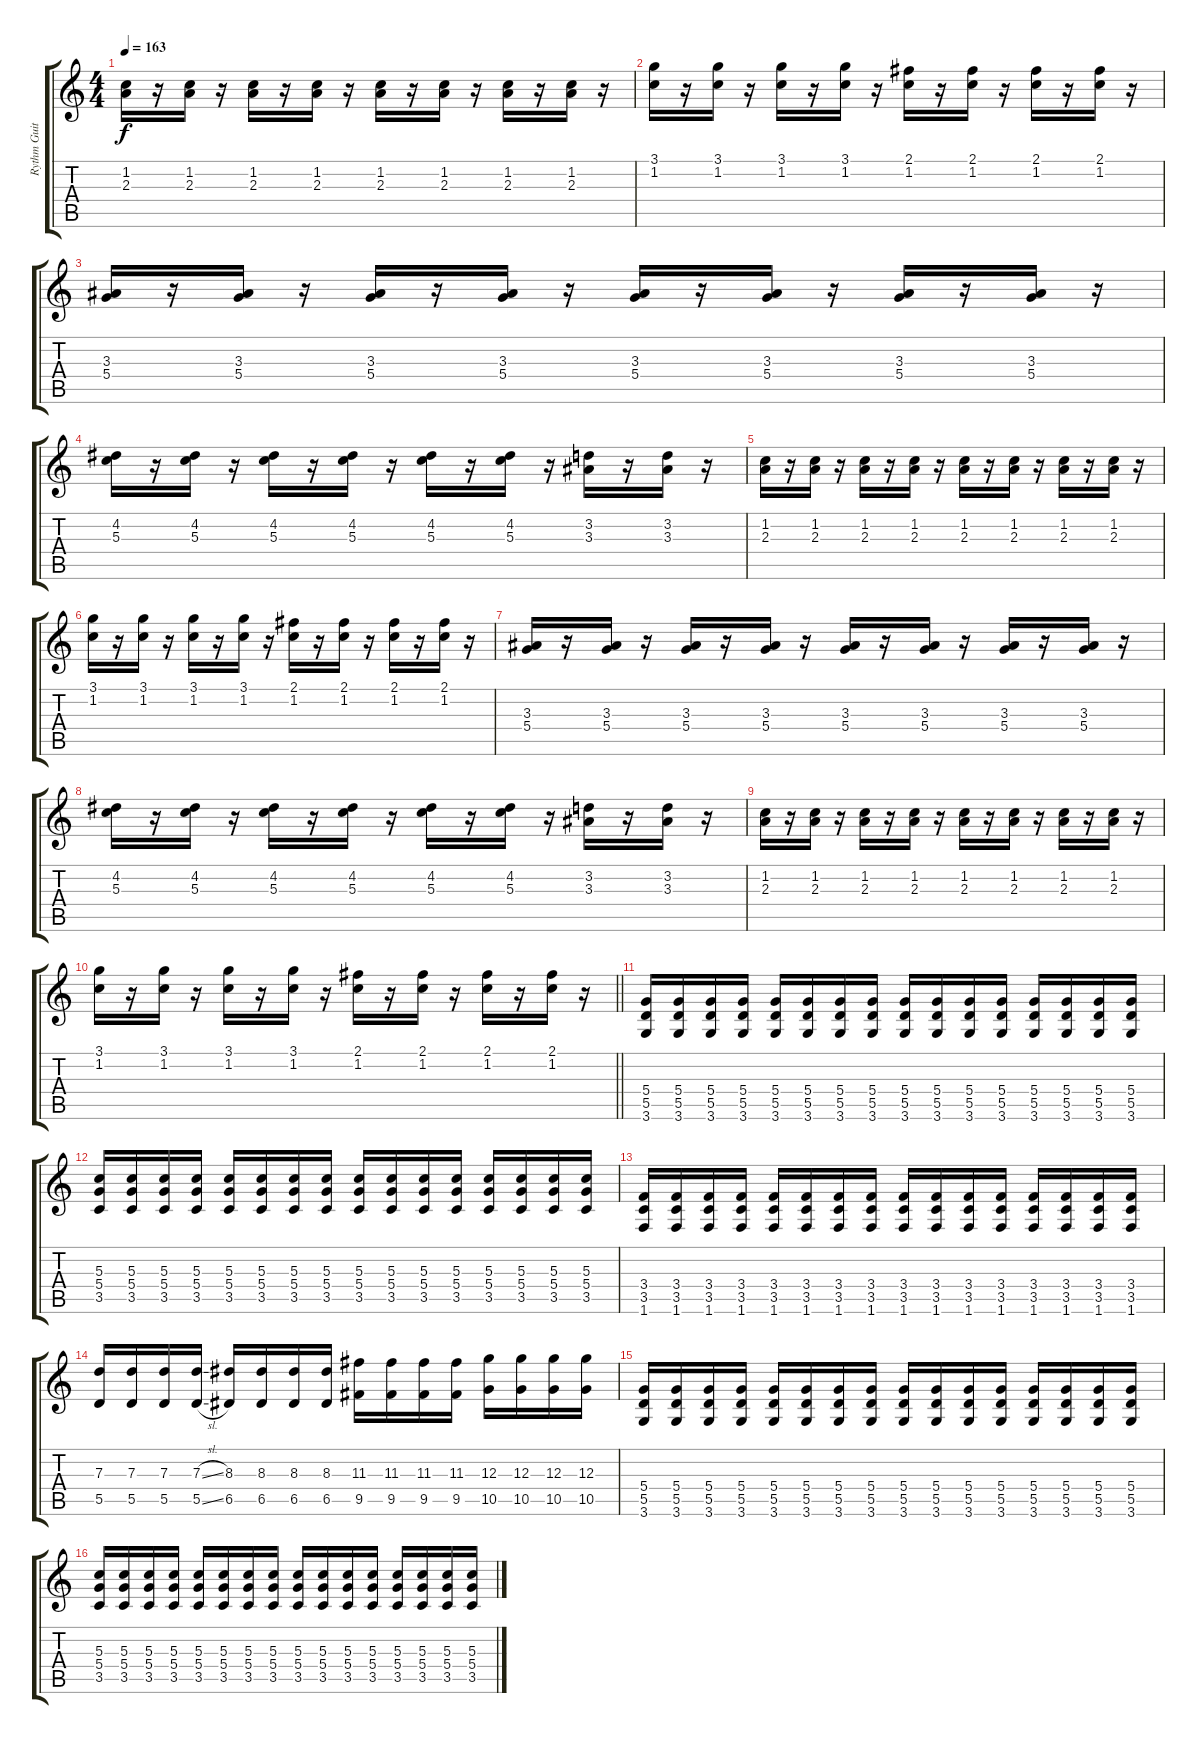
\track ("Rythm Guitar" "Rythm Guit") {instrument overdrivenguitar}
\staff {score tabs}
\tuning (E4 B3 G3 D3 A2 E2) {hide}
\ts (4 4)
\tempo 163
\clef g2
\ks c
(1.2 2.3).16{dy f} r.16 (1.2 2.3).16 r.16 (1.2 2.3).16 r.16 (1.2 2.3).16 r.16 (1.2 2.3).16 r.16 (1.2 2.3).16 r.16 (1.2 2.3).16 r.16 (1.2 2.3).16 r.16 |
(3.1 1.2).16 r.16 (3.1 1.2).16 r.16 (3.1 1.2).16 r.16 (3.1 1.2).16 r.16 (2.1 1.2).16 r.16 (2.1 1.2).16 r.16 (2.1 1.2).16 r.16 (2.1 1.2).16 r.16 |
(3.3 5.4).16 r.16 (3.3 5.4).16 r.16 (3.3 5.4).16 r.16 (3.3 5.4).16 r.16 (3.3 5.4).16 r.16 (3.3 5.4).16 r.16 (3.3 5.4).16 r.16 (3.3 5.4).16 r.16 |
(4.2 5.3).16 r.16 (4.2 5.3).16 r.16 (4.2 5.3).16 r.16 (4.2 5.3).16 r.16 (4.2 5.3).16 r.16 (4.2 5.3).16 r.16 (3.2 3.3).16 r.16 (3.2 3.3).16 r.16 |
(1.2 2.3).16 r.16 (1.2 2.3).16 r.16 (1.2 2.3).16 r.16 (1.2 2.3).16 r.16 (1.2 2.3).16 r.16 (1.2 2.3).16 r.16 (1.2 2.3).16 r.16 (1.2 2.3).16 r.16 |
(3.1 1.2).16 r.16 (3.1 1.2).16 r.16 (3.1 1.2).16 r.16 (3.1 1.2).16 r.16 (2.1 1.2).16 r.16 (2.1 1.2).16 r.16 (2.1 1.2).16 r.16 (2.1 1.2).16 r.16 |
(3.3 5.4).16 r.16 (3.3 5.4).16 r.16 (3.3 5.4).16 r.16 (3.3 5.4).16 r.16 (3.3 5.4).16 r.16 (3.3 5.4).16 r.16 (3.3 5.4).16 r.16 (3.3 5.4).16 r.16 |
(4.2 5.3).16 r.16 (4.2 5.3).16 r.16 (4.2 5.3).16 r.16 (4.2 5.3).16 r.16 (4.2 5.3).16 r.16 (4.2 5.3).16 r.16 (3.2 3.3).16 r.16 (3.2 3.3).16 r.16 |
(1.2 2.3).16 r.16 (1.2 2.3).16 r.16 (1.2 2.3).16 r.16 (1.2 2.3).16 r.16 (1.2 2.3).16 r.16 (1.2 2.3).16 r.16 (1.2 2.3).16 r.16 (1.2 2.3).16 r.16 |
\barLineRight lightlight
(3.1 1.2).16 r.16 (3.1 1.2).16 r.16 (3.1 1.2).16 r.16 (3.1 1.2).16 r.16 (2.1 1.2).16 r.16 (2.1 1.2).16 r.16 (2.1 1.2).16 r.16 (2.1 1.2).16 r.16 |
(5.4 5.5 3.6).16{balance 8 instrument distortionguitar} (5.4 5.5 3.6).16 (5.4 5.5 3.6).16 (5.4 5.5 3.6).16 (5.4 5.5 3.6).16 (5.4 5.5 3.6).16 (5.4 5.5 3.6).16 (5.4 5.5 3.6).16 (5.4 5.5 3.6).16 (5.4 5.5 3.6).16 (5.4 5.5 3.6).16 (5.4 5.5 3.6).16 (5.4 5.5 3.6).16 (5.4 5.5 3.6).16 (5.4 5.5 3.6).16 (5.4 5.5 3.6).16 |
(5.3 5.4 3.5).16 (5.3 5.4 3.5).16 (5.3 5.4 3.5).16 (5.3 5.4 3.5).16 (5.3 5.4 3.5).16 (5.3 5.4 3.5).16 (5.3 5.4 3.5).16 (5.3 5.4 3.5).16 (5.3 5.4 3.5).16 (5.3 5.4 3.5).16 (5.3 5.4 3.5).16 (5.3 5.4 3.5).16 (5.3 5.4 3.5).16 (5.3 5.4 3.5).16 (5.3 5.4 3.5).16 (5.3 5.4 3.5).16 |
(3.4 3.5 1.6).16 (3.4 3.5 1.6).16 (3.4 3.5 1.6).16 (3.4 3.5 1.6).16 (3.4 3.5 1.6).16 (3.4 3.5 1.6).16 (3.4 3.5 1.6).16 (3.4 3.5 1.6).16 (3.4 3.5 1.6).16 (3.4 3.5 1.6).16 (3.4 3.5 1.6).16 (3.4 3.5 1.6).16 (3.4 3.5 1.6).16 (3.4 3.5 1.6).16 (3.4 3.5 1.6).16 (3.4 3.5 1.6).16 |
(7.3 5.5).16 (7.3 5.5).16 (7.3 5.5).16 (7.3{sl} 5.5{sl}).16 (8.3 6.5).16 (8.3 6.5).16 (8.3 6.5).16 (8.3 6.5).16 (11.3 9.5).16 (11.3 9.5).16 (11.3 9.5).16 (11.3 9.5).16 (12.3 10.5).16 (12.3 10.5).16 (12.3 10.5).16 (12.3 10.5).16 |
(5.4 5.5 3.6).16 (5.4 5.5 3.6).16 (5.4 5.5 3.6).16 (5.4 5.5 3.6).16 (5.4 5.5 3.6).16 (5.4 5.5 3.6).16 (5.4 5.5 3.6).16 (5.4 5.5 3.6).16 (5.4 5.5 3.6).16 (5.4 5.5 3.6).16 (5.4 5.5 3.6).16 (5.4 5.5 3.6).16 (5.4 5.5 3.6).16 (5.4 5.5 3.6).16 (5.4 5.5 3.6).16 (5.4 5.5 3.6).16 |
(5.3 5.4 3.5).16 (5.3 5.4 3.5).16 (5.3 5.4 3.5).16 (5.3 5.4 3.5).16 (5.3 5.4 3.5).16 (5.3 5.4 3.5).16 (5.3 5.4 3.5).16 (5.3 5.4 3.5).16 (5.3 5.4 3.5).16 (5.3 5.4 3.5).16 (5.3 5.4 3.5).16 (5.3 5.4 3.5).16 (5.3 5.4 3.5).16 (5.3 5.4 3.5).16 (5.3 5.4 3.5).16 (5.3 5.4 3.5).16
